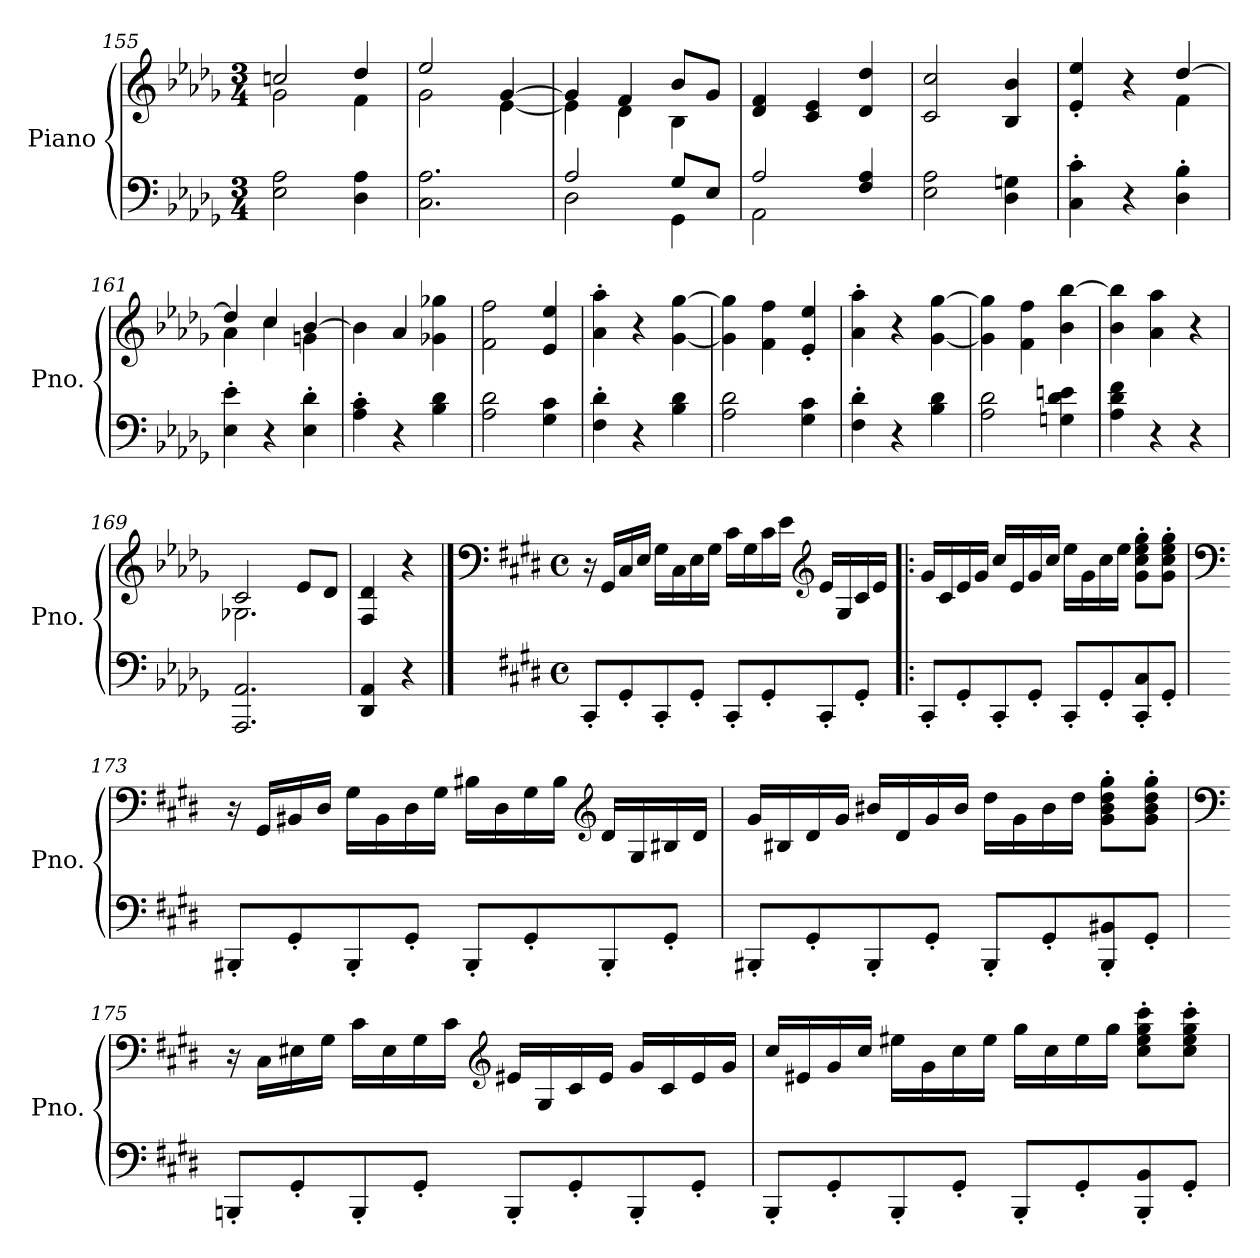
**kern	**kern
*part1	*part1
*staff2	*staff1
*I"Piano	*
*I'Pno.	*
*clefF4	*clefG2
*k[b-e-a-d-g-]	*k[b-e-a-d-g-]
*M3/4	*M3/4
=155	=155
*	*^
2E-\ 2A-\	2ccn/	2g-\
4D-\ 4A-\	4dd-/	4f\
!!LO:LB:g=z	!!
=156	=156	=156
2.C\ 2.A-\	2ee-/	2g-\
.	[4g-/	[4e-\
=157	=157	=157
*^	*	*
2A-/	2D-\	4g-/]	4e-\]
.	.	4f/	4d-\
8G-/L	4GG-\	8b-/L	4B-\
8E-/J	.	8g-/J	.
*	*	*v	*v
=158	=158	=158
2A-/	2AA-\	4d-/ 4f/
.	.	4c/ 4e-/
4F/ 4A-/	4ryy	4d-/ 4dd-/
*v	*v	*
=159	=159
2E-\ 2A-\	2c/ 2cc/
4D-\ 4Gn\	4B-/ 4b-/
=160	=160
*	*^
4C\' 4c\'	4e-/' 4ee-/'	4ryy
4r	4r	4ryy
4D-\' 4B-\'	[4dd-/	4f\
=161	=161	=161
4E-\' 4e-\'	4dd-/]	4a-\
4r	4cc/	4cc\
4E-\' 4d-\'	[4b-/	4gn\
*	*v	*v
=162	=162
4A-\' 4c\'	4b-\]
4r	4a-/
4B-\ 4d-\	4g-X\ 4gg-X\
=163	=163
2A-\ 2d-\	2f\ 2ff\
4G-\ 4c\	4e-/ 4ee-/
=164	=164
4F\' 4d-\'	4a-\' 4aa-\'
4r	4r
4B-\ 4d-\	[4g-\ [4gg-\
=165	=165
2A-\ 2d-\	4g-\] 4gg-\]
.	4f\ 4ff\
4G-\ 4c\	4e-/' 4ee-/'
!!LO:PB:g=z
=166	=166
4F\' 4d-\'	4a-\' 4aa-\'
4r	4r
4B-\ 4d-\	[4g-\ [4gg-\
=167	=167
2A-\ 2d-\	4g-\] 4gg-\]
.	4f\ 4ff\
4Gn\ 4d-\ 4en\	4b-\ [4bb-\
=168	=168
4A-\ 4d-\ 4f\	4b-\ 4bb-\]
4r	4a-\ 4aa-\
4r	4r
=169	=169
*	*^
2.AAA-/ 2.AA-/	2c/	2.G-X\
.	8e-/L	.
.	8d-/J	.
*	*v	*v
=170	=170
4DD-/ 4AA-/	4F/ 4d-/
4r	4r
!!LO:LB:g=z
==171	==171
*	*clefF4
*k[f#c#g#d#]	*k[f#c#g#d#]
*M4/4	*M4/4
*met(c)	*met(c)
*	*MM140
8CC#'/L	16r
.	16GG#/LL
8GG#'/	16C#/
.	16E/JJ
8CC#'/	16G#\LL
.	16C#\
8GG#'/J	16E\
.	16G#\JJ
8CC#'/L	16c#\LL
.	16G#\
8GG#'/	16c#\
.	16e\JJ
*	*clefG2
8CC#'/	16e/LL
.	16G#/
8GG#'/J	16c#/
.	16e/JJ
=172!|:	=172!|:
8CC#'/L	16g#/LL
.	16c#/
8GG#'/	16e/
.	16g#/JJ
8CC#'/	16cc#/LL
.	16e/
8GG#'/J	16g#/
.	16cc#/JJ
8CC#'/L	16ee\LL
.	16g#\
8GG#'/	16cc#\
.	16ee\JJ
8CC#/' 8C#/'	8g#\' 8cc#\' 8ee\' 8gg#\'L
8GG#'/J	8g#\' 8cc#\' 8ee\' 8gg#\'J
!!LO:LB:g=z
=173	=173
*	*clefF4
8BBB#X'/L	16r
.	16GG#/LL
8GG#'/	16BB#X/
.	16D#/JJ
8BBB#'/	16G#\LL
.	16BB#\
8GG#'/J	16D#\
.	16G#\JJ
8BBB#'/L	16B#X\LL
.	16D#\
8GG#'/	16G#\
.	16B#\JJ
*	*clefG2
8BBB#'/	16d#/LL
.	16G#/
8GG#'/J	16B#X/
.	16d#/JJ
=174	=174
8BBB#X'/L	16g#/LL
.	16B#X/
8GG#'/	16d#/
.	16g#/JJ
8BBB#'/	16b#X/LL
.	16d#/
8GG#'/J	16g#/
.	16b#/JJ
8BBB#'/L	16dd#\LL
.	16g#\
8GG#'/	16b#\
.	16dd#\JJ
8BBB#/' 8BB#X/'	8g#\' 8b#\' 8dd#\' 8gg#\'L
8GG#'/J	8g#\' 8b#\' 8dd#\' 8gg#\'J
!!LO:LB:g=z
=175	=175
*	*clefF4
8BBBn'/L	16r
.	16C#\LL
8GG#'/	16E#X\
.	16G#\JJ
8BBB'/	16c#\LL
.	16E#\
8GG#'/J	16G#\
.	16c#\JJ
*	*clefG2
8BBB'/L	16e#X/LL
.	16G#/
8GG#'/	16c#/
.	16e#/JJ
8BBB'/	16g#/LL
.	16c#/
8GG#'/J	16e#/
.	16g#/JJ
=176	=176
8BBB'/L	16cc#/LL
.	16e#X/
8GG#'/	16g#/
.	16cc#/JJ
8BBB'/	16ee#X\LL
.	16g#\
8GG#'/J	16cc#\
.	16ee#\JJ
8BBB'/L	16gg#\LL
.	16cc#\
8GG#'/	16ee#\
.	16gg#\JJ
8BBB/' 8BB/'	8cc#\' 8ee#\' 8gg#\' 8ccc#\'L
8GG#'/J	8cc#\' 8ee#\' 8gg#\' 8ccc#\'J
=	=
*-	*-
